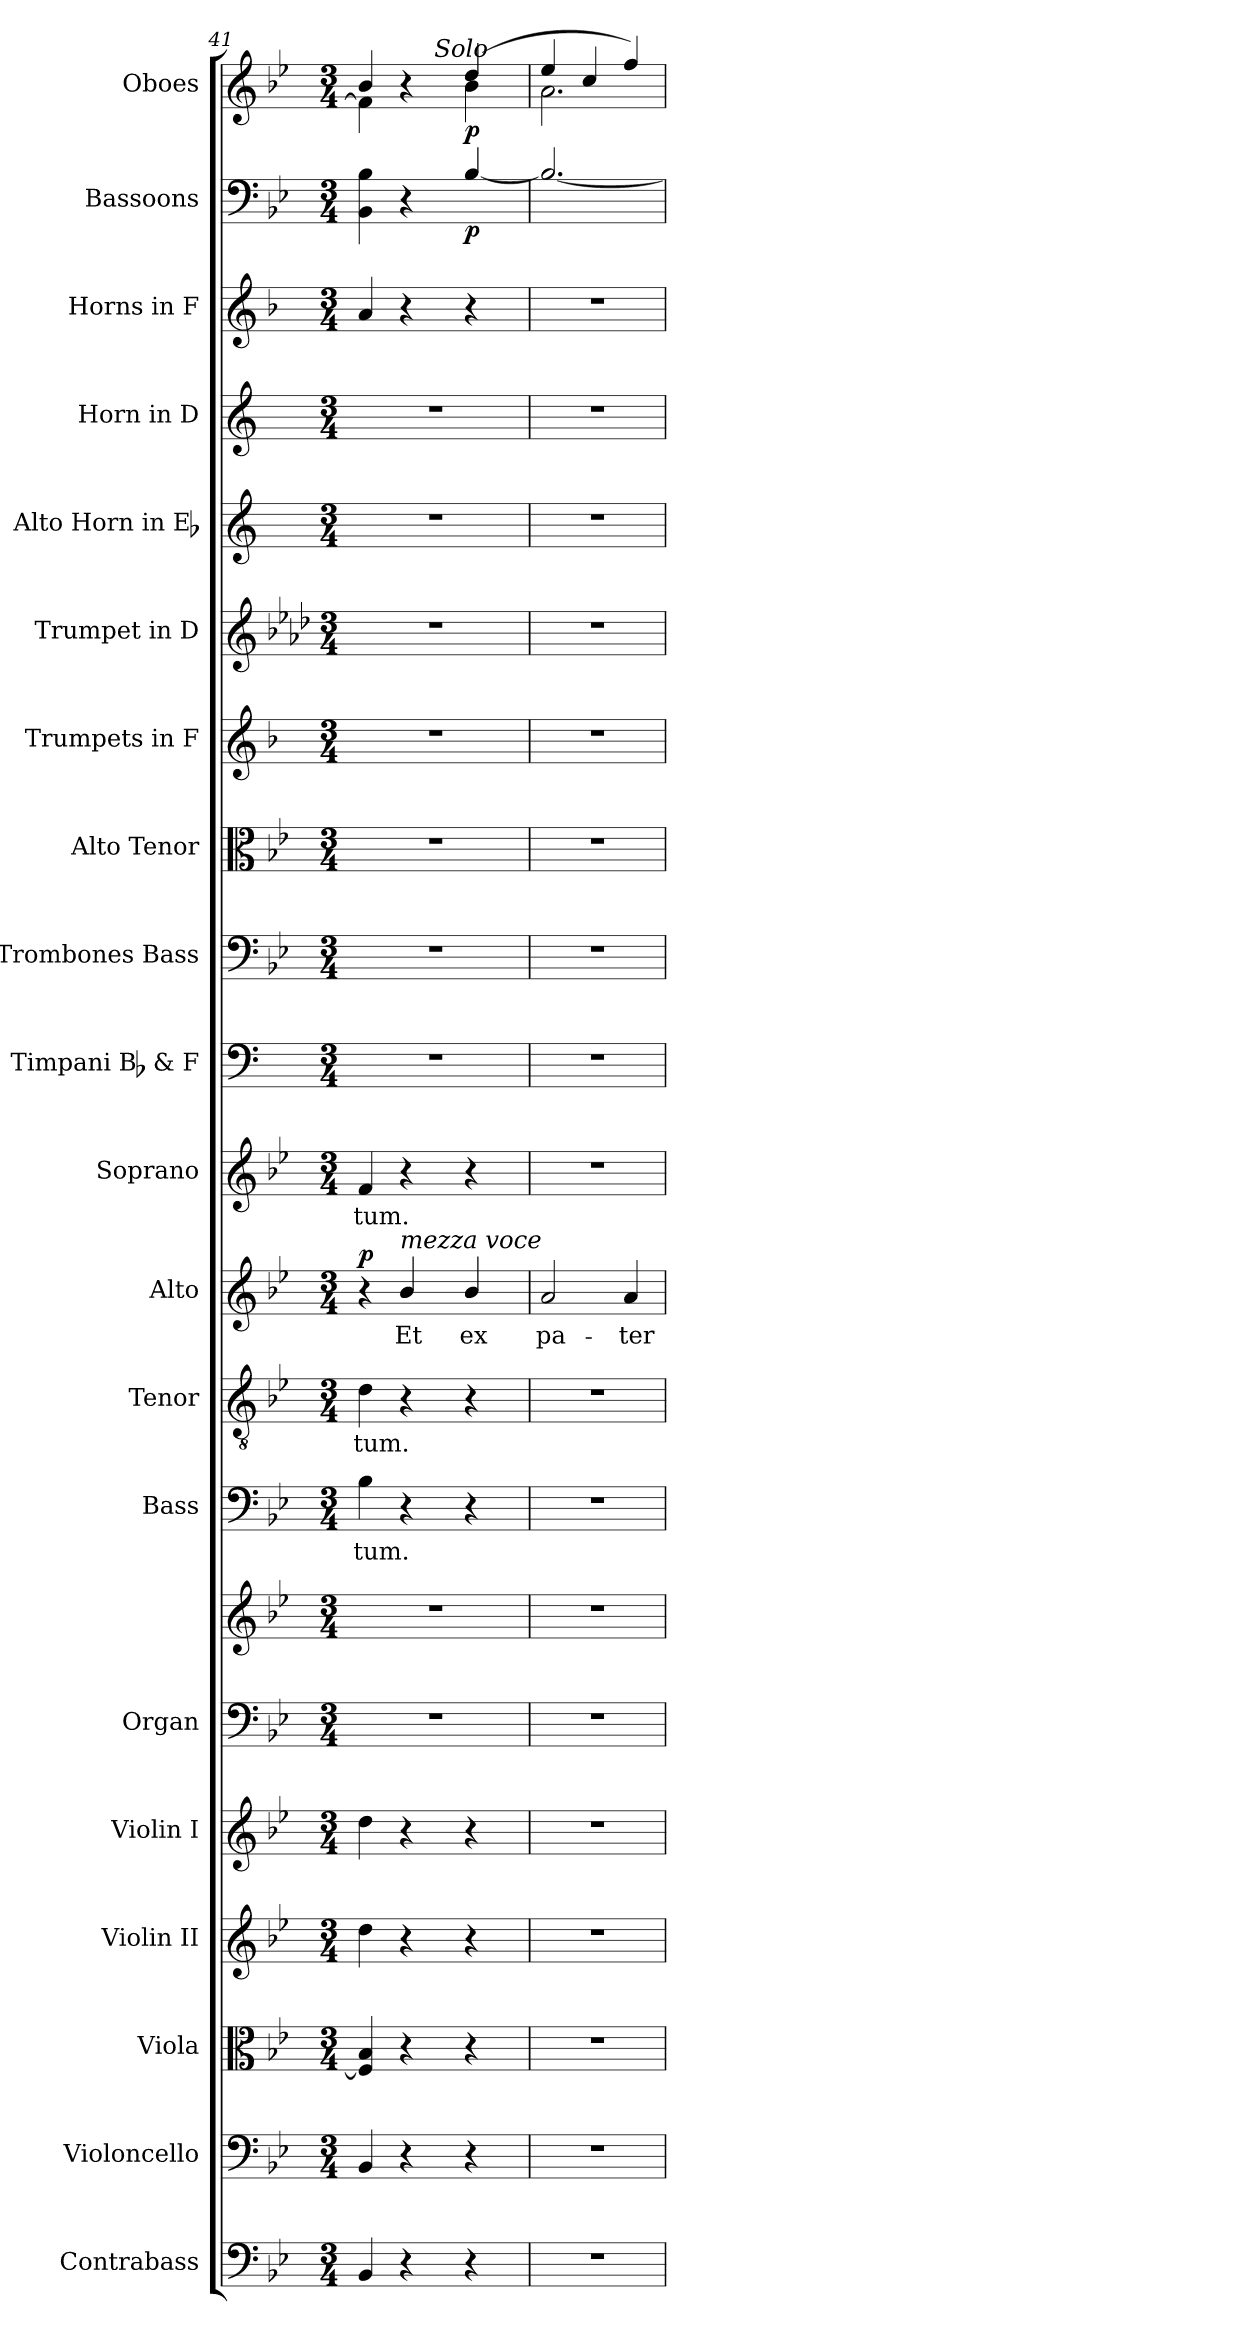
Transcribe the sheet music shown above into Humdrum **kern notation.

**kern	**kern	**kern	**kern	**kern	**kern	**kern	**kern	**text	**kern	**text	**kern	**text	**dynam	**kern	**text	**kern	**kern	**kern	**kern	**kern	**kern	**kern	**kern	**kern	**dynam	**kern	**dynam
*part20	*part19	*part18	*part17	*part16	*part15	*part15	*part14	*part14	*part13	*part13	*part12	*part12	*part12	*part11	*part11	*part10	*part9	*part8	*part7	*part6	*part5	*part4	*part3	*part2	*part2	*part1	*part1
*staff21	*staff20	*staff19	*staff18	*staff17	*staff16	*staff15	*staff14	*staff14	*staff13	*staff13	*staff12	*staff12	*staff12	*staff11	*staff11	*staff10	*staff9	*staff8	*staff7	*staff6	*staff5	*staff4	*staff3	*staff2	*staff2	*staff1	*staff1
*I"Contrabass	*I"Violoncello	*I"Viola	*I"Violin II	*I"Violin I	*I"Organ	*	*I"Bass	*	*I"Tenor	*	*I"Alto	*	*	*I"Soprano	*	*I"Timpani Bb & F	*I"Trombones  Bass	*I"Alto Tenor	*I"Trumpets in F	*I"Trumpet in D	*I"Alto Horn in Eb	*I"Horn in D	*I"Horns in F	*I"Bassoons	*	*I"Oboes	*
*I'Cb.	*I'Vc.	*I'Vla.	*I'Vln. II	*I'Vln. I	*I'Org.	*	*I'B.	*	*I'T.	*	*I'A.	*	*	*I'S.	*	*I'Timp.	*	*	*	*	*	*	*I'Hn.	*I'Bsn.	*	*I'Ob.	*
*clefF4	*clefF4	*clefC3	*clefG2	*clefG2	*clefF4	*clefG2	*clefF4	*	*clefGv2	*	*clefG2	*	*	*clefG2	*	*clefF4	*clefF4	*clefC3	*clefG2	*clefG2	*clefG2	*clefG2	*clefG2	*clefF4	*	*clefG2	*
*ITrd7c12	*	*	*	*	*	*	*	*	*ITrd7c12	*	*	*	*	*	*	*	*	*	*ITrd4c7	*ITrd-1c-2	*ITrd5c8	*ITrd6c10	*ITrd4c7	*	*	*	*
*k[b-e-]	*k[b-e-]	*k[b-e-]	*k[b-e-]	*k[b-e-]	*k[b-e-]	*k[b-e-]	*k[b-e-]	*	*k[b-e-]	*	*k[b-e-]	*	*	*k[b-e-]	*	*k[]	*k[b-e-]	*k[b-e-]	*k[b-e-]	*k[b-e-]	*k[f#c#g#d#]	*k[f#c#]	*k[b-e-]	*k[b-e-]	*	*k[b-e-]	*
*B-:	*B-:	*B-:	*B-:	*B-:	*B-:	*B-:	*B-:	*	*B-:	*	*B-:	*	*	*B-:	*	*C:	*B-:	*B-:	*B-:	*B-:	*E:	*D:	*B-:	*B-:	*	*B-:	*
*M3/4	*M3/4	*M3/4	*M3/4	*M3/4	*M3/4	*M3/4	*M3/4	*	*M3/4	*	*M3/4	*	*	*M3/4	*	*M3/4	*M3/4	*M3/4	*M3/4	*M3/4	*M3/4	*M3/4	*M3/4	*M3/4	*	*M3/4	*
=41	=41	=41	=41	=41	=41	=41	=41	=41	=41	=41	=41	=41	=41	=41	=41	=41	=41	=41	=41	=41	=41	=41	=41	=41	=41	=41	=41
!	!	!	!	!	!LO:N:vis=1	!LO:N:vis=1	!	!	!	!	!	!	!	!	!	!	!	!	!	!	!	!	!	!	!	!	!
!	!	!	!	!	!	!	!	!LO:LY:b:color=#000000	!	!	!	!	!	!	!	!	!	!	!	!	!	!	!	!	!	!	!
!	!	!	!	!	!	!	!	!	!	!LO:LY:b:color=#000000	!	!	!	!	!	!	!	!	!	!	!	!	!	!	!	!	!
!	!	!	!	!	!	!	!	!	!	!	!	!	!	!	!LO:LY:b:color=#000000	!LO:N:vis=1	!LO:N:vis=1	!LO:N:vis=1	!LO:N:vis=1	!LO:N:vis=1	!LO:N:vis=1	!LO:N:vis=1	!	!	!	!	!
*	*	*	*	*	*	*	*	*	*	*	*	*	*	*	*	*	*	*	*	*	*	*	*	*	*	*^	*
*	*	*	*	*	*	*	*	*	*	*	*	*	*	*	*	*	*	*	*	*	*	*	*	*	*	*	*^	*
4BBB-i/	4BB-i/	4Fi/] 4B-i	4ddi\	4ddi\	2.r	2.r	4B-i\	-tum.	4Di\	-tum.	4r	.	p	4fi/	-tum.	2.r	2.r	2.r	2.r	2.r	2.r	2.r	4di/	4BB-i\ 4B-i	.	4b-i/	4fi\]	4ryy	.
!	!	!	!	!	!	!	!	!	!	!	!LO:TX:a:i:t=mezza voce	!	!	!	!	!	!	!	!	!	!	!	!	!	!	!	!	!	!
!	!	!	!	!	!	!	!	!	!	!	!	!LO:LY:b:color=#000000	!	!	!	!	!	!	!	!	!	!	!	!	!	!	!	!	!
4r	4r	4r	4r	4r	.	.	4r	.	4r	.	4b-i/	Et	.	4r	.	.	.	.	.	.	.	.	4r	4r	.	4r	4ryy	16ryy	.
.	.	.	.	.	.	.	.	.	.	.	.	.	.	.	.	.	.	.	.	.	.	.	.	.	.	.	.	32ryy	.
.	.	.	.	.	.	.	.	.	.	.	.	.	.	.	.	.	.	.	.	.	.	.	.	.	.	.	.	256..ryy	.
!	!	!	!	!	!	!	!	!	!	!	!	!	!	!	!	!	!	!	!	!	!	!	!	!	!	!	!	!LO:TX:a:i:t=Solo	!
.	.	.	.	.	.	.	.	.	.	.	.	.	.	.	.	.	.	.	.	.	.	.	.	.	.	.	.	4ryy	.
!	!	!	!	!	!	!	!	!	!	!	!	!LO:LY:b:color=#000000	!	!	!	!	!	!	!	!	!	!	!	!	!	!	!	!	!
4r	4r	4r	4r	4r	.	.	4r	.	4r	.	4b-i/	ex	.	4r	.	.	.	.	.	.	.	.	4r	[4B-i/	p	(4ddi/	4b-i\	.	p
.	.	.	.	.	.	.	.	.	.	.	.	.	.	.	.	.	.	.	.	.	.	.	.	.	.	.	.	8ryy	.
.	.	.	.	.	.	.	.	.	.	.	.	.	.	.	.	.	.	.	.	.	.	.	.	.	.	.	.	64ryy	.
.	.	.	.	.	.	.	.	.	.	.	.	.	.	.	.	.	.	.	.	.	.	.	.	.	.	.	.	128ryy	.
.	.	.	.	.	.	.	.	.	.	.	.	.	.	.	.	.	.	.	.	.	.	.	.	.	.	.	.	1024ryy	.
=42	=42	=42	=42	=42	=42	=42	=42	=42	=42	=42	=42	=42	=42	=42	=42	=42	=42	=42	=42	=42	=42	=42	=42	=42	=42	=42	=42	=42	=42
!LO:N:vis=1	!LO:N:vis=1	!LO:N:vis=1	!LO:N:vis=1	!LO:N:vis=1	!LO:N:vis=1	!LO:N:vis=1	!LO:N:vis=1	!	!LO:N:vis=1	!	!	!	!	!	!	!	!	!	!	!	!	!	!	!	!	!	!	!	!
*	*	*	*	*	*	*	*	*	*	*	*	*	*	*	*	*	*	*	*	*	*	*	*	*	*	*v	*v	*v	*
*	*	*	*	*	*	*	*	*	*	*	*	*	*	*	*	*	*	*	*	*	*	*	*	*	*	*^	*
*	*	*	*	*	*	*	*	*	*	*	*	*	*	*	*	*	*	*	*	*	*	*	*	*	*	*	*^	*
!	!	!	!	!	!	!	!	!	!	!	!	!LO:LY:b:color=#000000	!	!LO:N:vis=1	!	!LO:N:vis=1	!LO:N:vis=1	!LO:N:vis=1	!LO:N:vis=1	!LO:N:vis=1	!LO:N:vis=1	!LO:N:vis=1	!LO:N:vis=1	!	!	!	!	!	!
*	*	*	*	*	*	*	*	*	*	*	*	*	*	*	*	*	*	*	*	*	*	*	*	*	*	*	*v	*v	*
2.r	2.r	2.r	2.r	2.r	2.r	2.r	2.r	.	2.r	.	2ai/	pa-	.	2.r	.	2.r	2.r	2.r	2.r	2.r	2.r	2.r	2.r	2.B-i/_	.	4ee-i/	2.ai\	.
.	.	.	.	.	.	.	.	.	.	.	.	.	.	.	.	.	.	.	.	.	.	.	.	.	.	4cci/	.	.
!	!	!	!	!	!	!	!	!	!	!	!	!LO:LY:b:color=#000000	!	!	!	!	!	!	!	!	!	!	!	!	!	!	!	!
.	.	.	.	.	.	.	.	.	.	.	4ai/	-ter	.	.	.	.	.	.	.	.	.	.	.	.	.	4ffi/)	.	.
*	*	*	*	*	*	*	*	*	*	*	*	*	*	*	*	*	*	*	*	*	*	*	*	*	*	*v	*v	*
=	=	=	=	=	=	=	=	=	=	=	=	=	=	=	=	=	=	=	=	=	=	=	=	=	=	=	=
*-	*-	*-	*-	*-	*-	*-	*-	*-	*-	*-	*-	*-	*-	*-	*-	*-	*-	*-	*-	*-	*-	*-	*-	*-	*-	*-	*-
